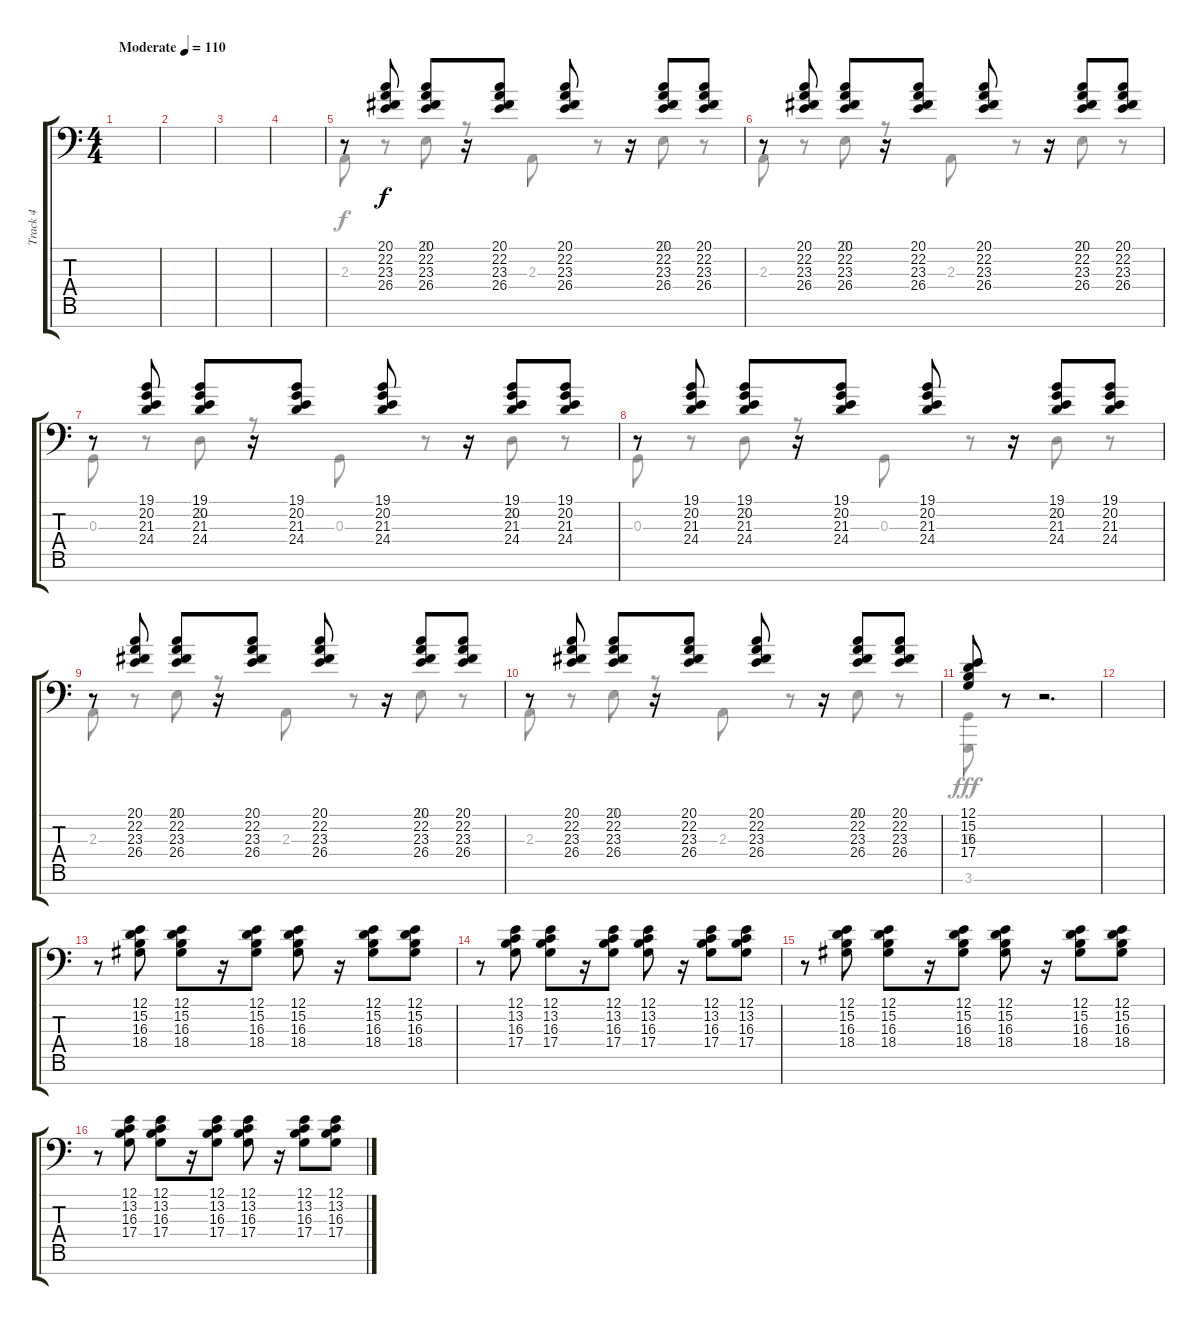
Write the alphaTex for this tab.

\track ("Track 4" "Track 4") {mute instrument acousticgrandpiano}
\staff {score tabs}
\tuning (E3 B2 G2 D2 A1 E1 A0) {hide}
\voice
\ts (4 4)
\tempo (110 "Moderate")
\clef f4
\ks c
|
|
|
|
r.8 (20.1 22.2 23.3 26.4).8 (20.1 22.2 23.3 26.4).8 r.16 (20.1 22.2 23.3 26.4).8 (20.1 22.2 23.3 26.4).8 r.16 (20.1 22.2 23.3 26.4).8 (20.1 22.2 23.3 26.4).8 |
r.8 (20.1 22.2 23.3 26.4).8 (20.1 22.2 23.3 26.4).8 r.16 (20.1 22.2 23.3 26.4).8 (20.1 22.2 23.3 26.4).8 r.16 (20.1 22.2 23.3 26.4).8 (20.1 22.2 23.3 26.4).8 |
r.8 (19.1 20.2 21.3 24.4).8 (19.1 20.2 21.3 24.4).8 r.16 (19.1 20.2 21.3 24.4).8 (19.1 20.2 21.3 24.4).8 r.16 (19.1 20.2 21.3 24.4).8 (19.1 20.2 21.3 24.4).8 |
r.8 (19.1 20.2 21.3 24.4).8 (19.1 20.2 21.3 24.4).8 r.16 (19.1 20.2 21.3 24.4).8 (19.1 20.2 21.3 24.4).8 r.16 (19.1 20.2 21.3 24.4).8 (19.1 20.2 21.3 24.4).8 |
r.8 (20.1 22.2 23.3 26.4).8 (20.1 22.2 23.3 26.4).8 r.16 (20.1 22.2 23.3 26.4).8 (20.1 22.2 23.3 26.4).8 r.16 (20.1 22.2 23.3 26.4).8 (20.1 22.2 23.3 26.4).8 |
r.8 (20.1 22.2 23.3 26.4).8 (20.1 22.2 23.3 26.4).8 r.16 (20.1 22.2 23.3 26.4).8 (20.1 22.2 23.3 26.4).8 r.16 (20.1 22.2 23.3 26.4).8 (20.1 22.2 23.3 26.4).8 |
(12.1 15.2 16.3 17.4).8 r.8 r.2{d} |
|
r.8 (12.1 15.2 16.3 18.4).8 (12.1 15.2 16.3 18.4).8 r.16 (12.1 15.2 16.3 18.4).8 (12.1 15.2 16.3 18.4).8 r.16 (12.1 15.2 16.3 18.4).8 (12.1 15.2 16.3 18.4).8 |
r.8 (12.1 13.2 16.3 17.4).8 (12.1 13.2 16.3 17.4).8 r.16 (12.1 13.2 16.3 17.4).8 (12.1 13.2 16.3 17.4).8 r.16 (12.1 13.2 16.3 17.4).8 (12.1 13.2 16.3 17.4).8 |
r.8 (12.1 15.2 16.3 18.4).8 (12.1 15.2 16.3 18.4).8 r.16 (12.1 15.2 16.3 18.4).8 (12.1 15.2 16.3 18.4).8 r.16 (12.1 15.2 16.3 18.4).8 (12.1 15.2 16.3 18.4).8 |
r.8 (12.1 13.2 16.3 17.4).8 (12.1 13.2 16.3 17.4).8 r.16 (12.1 13.2 16.3 17.4).8 (12.1 13.2 16.3 17.4).8 r.16 (12.1 13.2 16.3 17.4).8 (12.1 13.2 16.3 17.4).8
\voice
\clef f4
\ottava regular
\simile none
\ks c
|
|
|
|
2.3.8 r.8 0.1.8 r.8 2.3.8 r.8 0.1.8 r.8 |
2.3.8 r.8 0.1.8 r.8 2.3.8 r.8 0.1.8 r.8 |
0.3.8 r.8 3.2.8 r.8 0.3.8 r.8 3.2.8 r.8 |
0.3.8 r.8 3.2.8 r.8 0.3.8 r.8 3.2.8 r.8 |
2.3.8 r.8 0.1.8 r.8 2.3.8 r.8 0.1.8 r.8 |
2.3.8 r.8 0.1.8 r.8 2.3.8 r.8 0.1.8 r.8 |
(0.3 3.6).8{dy fff} r.8 r.2{d} |
|
|
|
|
